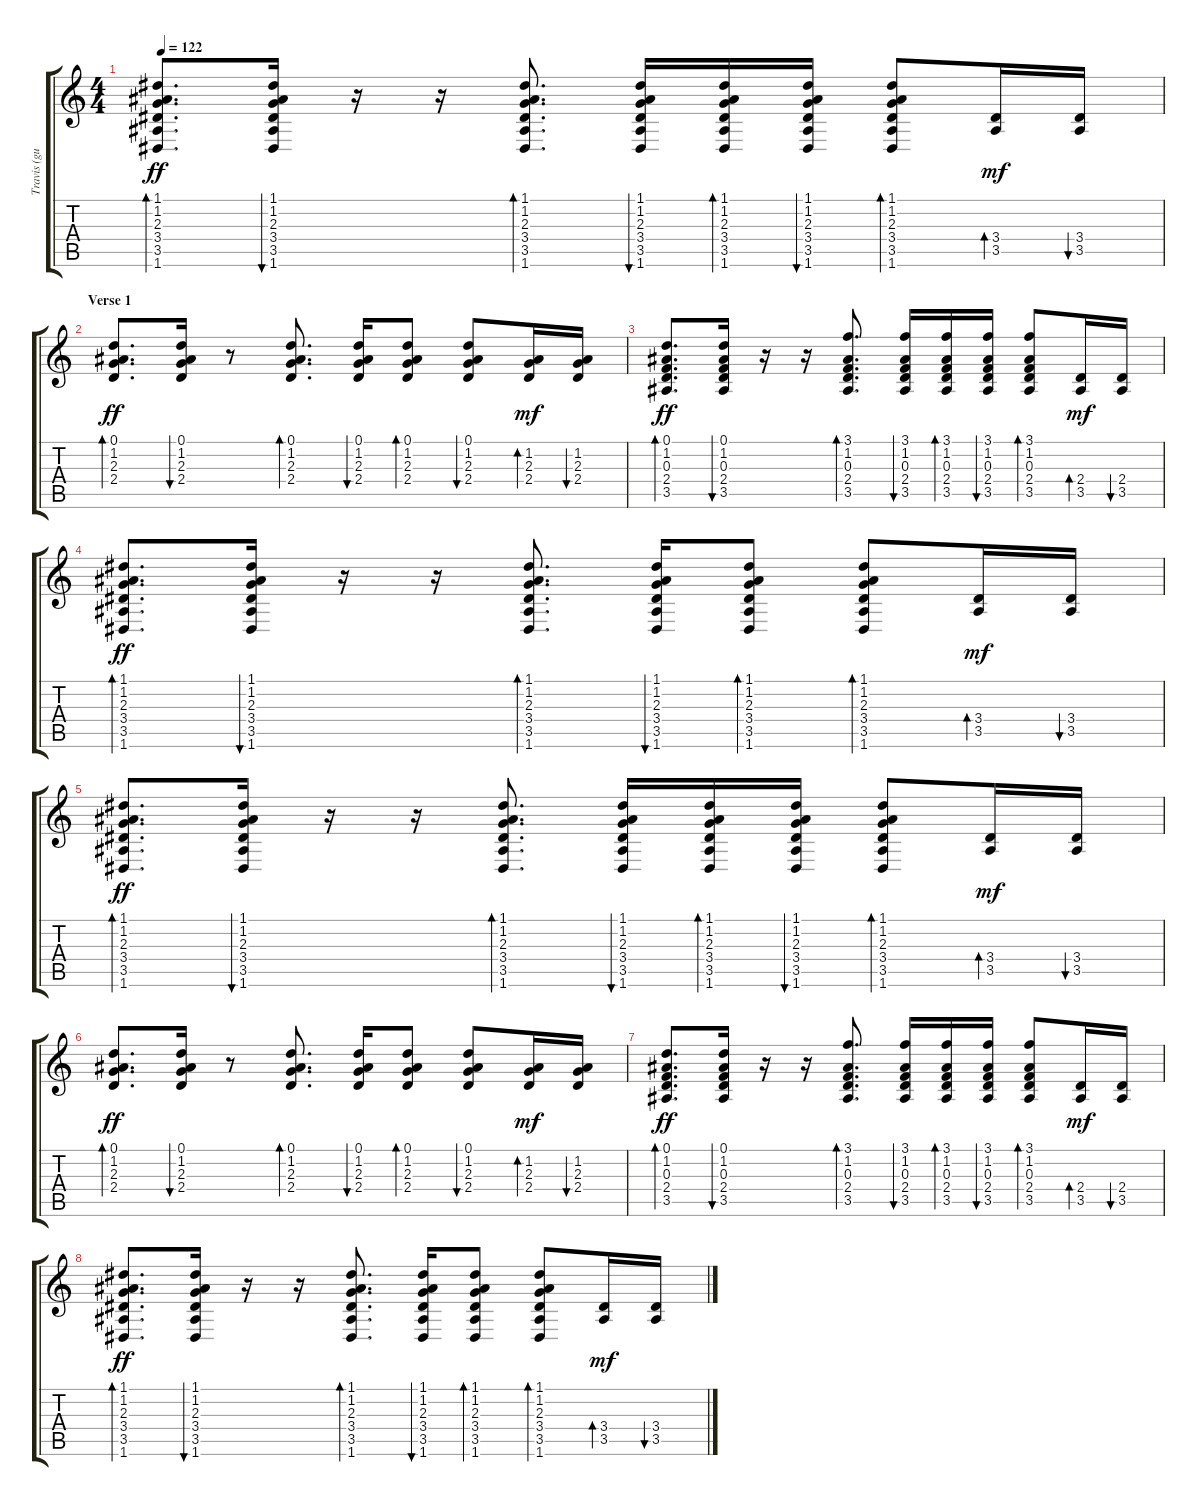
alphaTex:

\track ("Travis (guitar)" "Travis (gu") {instrument acousticguitarsteel}
\staff {score tabs}
\tuning (D4 A3 F3 C3 G2 D2) {hide}
\ts (4 4)
\tempo 122
\clef g2
\ks c
(1.1 1.2 2.3 3.4 3.5 1.6).8{d bd 120 dy ff} (1.1 1.2 2.3 3.4 3.5 1.6).16{bu 120} r.16 r.16 (1.1 1.2 2.3 3.4 3.5 1.6).8{d bd 120} (1.1 1.2 2.3 3.4 3.5 1.6).16{bu 120} (1.1 1.2 2.3 3.4 3.5 1.6).16{bd 120} (1.1 1.2 2.3 3.4 3.5 1.6).16{bu 120} (1.1 1.2 2.3 3.4 3.5 1.6).8{bd 120} (3.4 3.5).16{bd 120 dy mf} (3.4 3.5).16{bu 120} |
\section ("" "Verse 1")
(0.1 1.2 2.3 2.4).8{d bd 120 dy ff} (0.1 1.2 2.3 2.4).16{bu 120} r.8 (0.1 1.2 2.3 2.4).8{d bd 120} (0.1 1.2 2.3 2.4).16{bu 120} (0.1 1.2 2.3 2.4).8{bd 120} (0.1 1.2 2.3 2.4).8{bu 120} (1.2 2.3 2.4).16{bd 120 dy mf} (1.2 2.3 2.4).16{bu 120} |
(0.1 1.2 0.3 2.4 3.5).8{d bd 120 dy ff} (0.1 1.2 0.3 2.4 3.5).16{bu 120} r.16 r.16 (3.1 1.2 0.3 2.4 3.5).8{d bd 120} (3.1 1.2 0.3 2.4 3.5).16{bu 120} (3.1 1.2 0.3 2.4 3.5).16{bd 120} (3.1 1.2 0.3 2.4 3.5).16{bu 120} (3.1 1.2 0.3 2.4 3.5).8{bd 120} (2.4 3.5).16{bd 120 dy mf} (2.4 3.5).16{bu 120} |
(1.1 1.2 2.3 3.4 3.5 1.6).8{d bd 120 dy ff} (1.1 1.2 2.3 3.4 3.5 1.6).16{bu 120} r.16 r.16 (1.1 1.2 2.3 3.4 3.5 1.6).8{d bd 120} (1.1 1.2 2.3 3.4 3.5 1.6).16{bu 120} (1.1 1.2 2.3 3.4 3.5 1.6).8{bd 120} (1.1 1.2 2.3 3.4 3.5 1.6).8{bd 120} (3.4 3.5).16{bd 120 dy mf} (3.4 3.5).16{bu 120} |
(1.1 1.2 2.3 3.4 3.5 1.6).8{d bd 120 dy ff} (1.1 1.2 2.3 3.4 3.5 1.6).16{bu 120} r.16 r.16 (1.1 1.2 2.3 3.4 3.5 1.6).8{d bd 120} (1.1 1.2 2.3 3.4 3.5 1.6).16{bu 120} (1.1 1.2 2.3 3.4 3.5 1.6).16{bd 120} (1.1 1.2 2.3 3.4 3.5 1.6).16{bu 120} (1.1 1.2 2.3 3.4 3.5 1.6).8{bd 120} (3.4 3.5).16{bd 120 dy mf} (3.4 3.5).16{bu 120} |
(0.1 1.2 2.3 2.4).8{d bd 120 dy ff} (0.1 1.2 2.3 2.4).16{bu 120} r.8 (0.1 1.2 2.3 2.4).8{d bd 120} (0.1 1.2 2.3 2.4).16{bu 120} (0.1 1.2 2.3 2.4).8{bd 120} (0.1 1.2 2.3 2.4).8{bu 120} (1.2 2.3 2.4).16{bd 120 dy mf} (1.2 2.3 2.4).16{bu 120} |
(0.1 1.2 0.3 2.4 3.5).8{d bd 120 dy ff} (0.1 1.2 0.3 2.4 3.5).16{bu 120} r.16 r.16 (3.1 1.2 0.3 2.4 3.5).8{d bd 120} (3.1 1.2 0.3 2.4 3.5).16{bu 120} (3.1 1.2 0.3 2.4 3.5).16{bd 120} (3.1 1.2 0.3 2.4 3.5).16{bu 120} (3.1 1.2 0.3 2.4 3.5).8{bd 120} (2.4 3.5).16{bd 120 dy mf} (2.4 3.5).16{bu 120} |
(1.1 1.2 2.3 3.4 3.5 1.6).8{d bd 120 dy ff} (1.1 1.2 2.3 3.4 3.5 1.6).16{bu 120} r.16 r.16 (1.1 1.2 2.3 3.4 3.5 1.6).8{d bd 120} (1.1 1.2 2.3 3.4 3.5 1.6).16{bu 120} (1.1 1.2 2.3 3.4 3.5 1.6).8{bd 120} (1.1 1.2 2.3 3.4 3.5 1.6).8{bd 120} (3.4 3.5).16{bd 120 dy mf} (3.4 3.5).16{bu 120}
